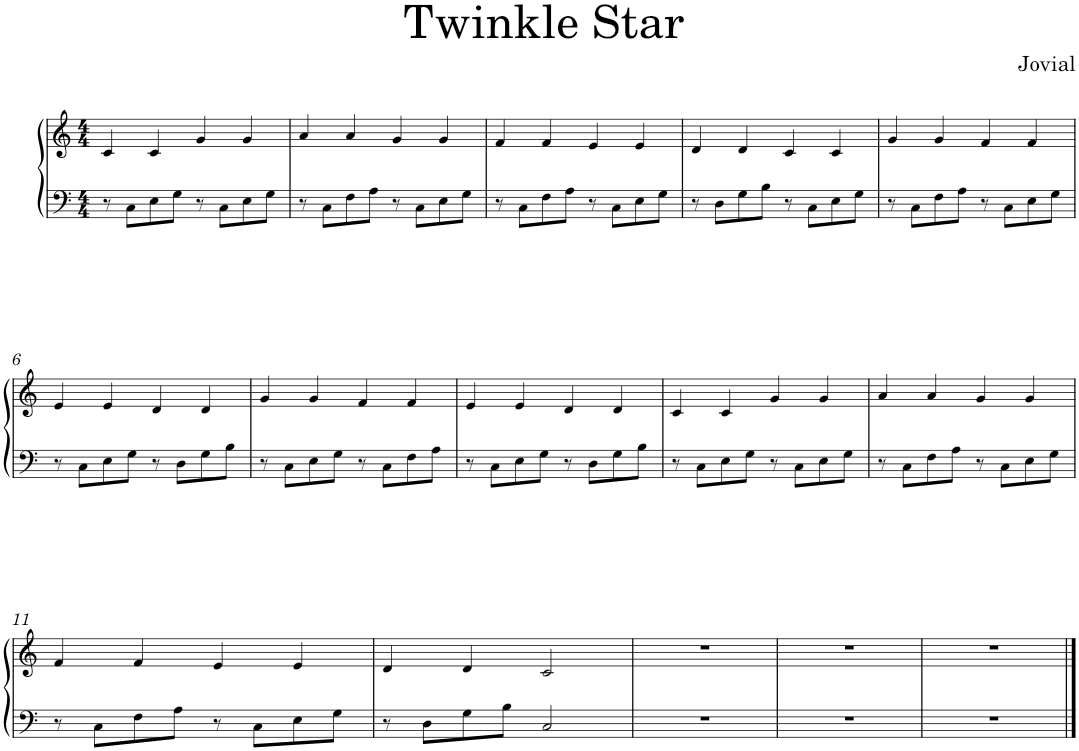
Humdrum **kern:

**kern	**kern
*part1	*part1
*staff2	*staff1
*I"Piano	*
*I'Pno.	*
*clefF4	*clefG2
*k[]	*k[]
*M4/4	*M4/4
=1	=1
8r	4c/
8C\L	.
8E\	4c/
8G\J	.
8r	4g/
8C\L	.
8E\	4g/
8G\J	.
=2	=2
8r	4a/
8C\L	.
8F\	4a/
8A\J	.
8r	4g/
8C\L	.
8E\	4g/
8G\J	.
=3	=3
8r	4f/
8C\L	.
8F\	4f/
8A\J	.
8r	4e/
8C\L	.
8E\	4e/
8G\J	.
=4	=4
8r	4d/
8D\L	.
8G\	4d/
8B\J	.
8r	4c/
8C\L	.
8E\	4c/
8G\J	.
=5	=5
8r	4g/
8C\L	.
8F\	4g/
8A\J	.
8r	4f/
8C\L	.
8E\	4f/
8G\J	.
!!LO:LB:g=z
=6	=6
8r	4e/
8C\L	.
8E\	4e/
8G\J	.
8r	4d/
8D\L	.
8G\	4d/
8B\J	.
=7	=7
8r	4g/
8C\L	.
8E\	4g/
8G\J	.
8r	4f/
8C\L	.
8F\	4f/
8A\J	.
=8	=8
8r	4e/
8C\L	.
8E\	4e/
8G\J	.
8r	4d/
8D\L	.
8G\	4d/
8B\J	.
=9	=9
8r	4c/
8C\L	.
8E\	4c/
8G\J	.
8r	4g/
8C\L	.
8E\	4g/
8G\J	.
=10	=10
8r	4a/
8C\L	.
8F\	4a/
8A\J	.
8r	4g/
8C\L	.
8E\	4g/
8G\J	.
!!LO:LB:g=z
=11	=11
8r	4f/
8C\L	.
8F\	4f/
8A\J	.
8r	4e/
8C\L	.
8E\	4e/
8G\J	.
=12	=12
8r	4d/
8D\L	.
8G\	4d/
8B\J	.
2C/	2c/
=13	=13
1r	1r
=14	=14
1r	1r
=15	=15
1r	1r
==	==
*-	*-
